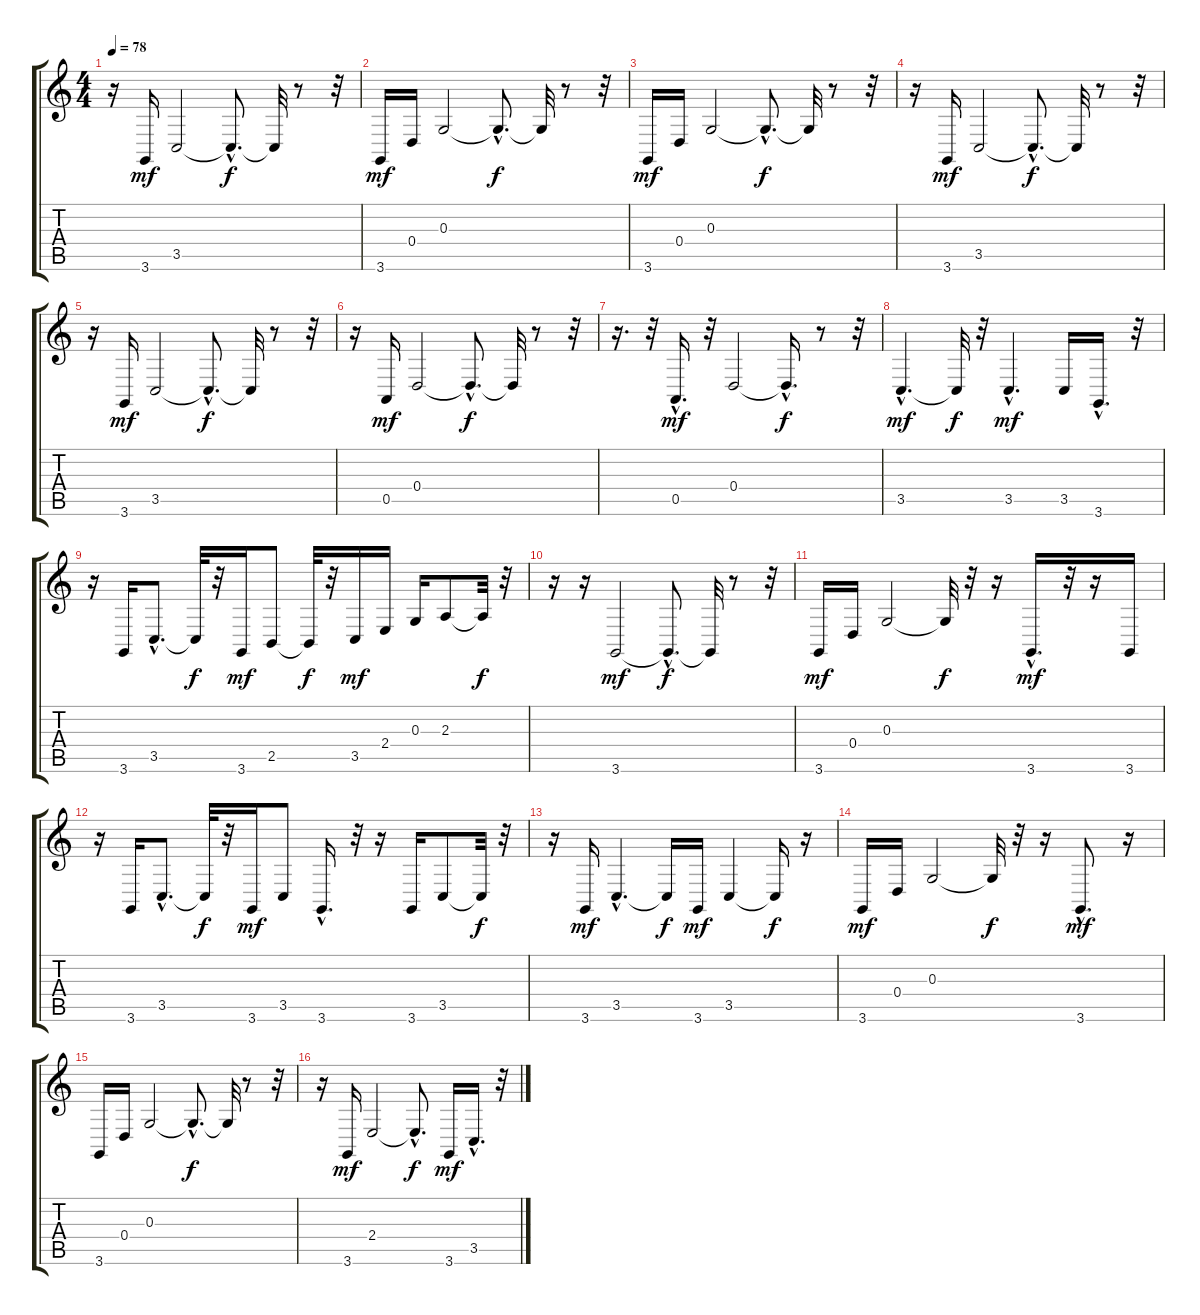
\track "" {instrument acousticgrandpiano}
\staff {score tabs}
\tuning (E4 B3 G3 D3 A2 E2) {hide}
\ts (4 4)
\tempo 78
\clef g2
\ks c
r.16{dy mf} 3.6.16 3.5.2 3.5{hac t}.8{d dy f} 3.5{t}.32 r.8 r.32 |
3.6.16{dy mf} 0.4.16 0.3.2 0.3{hac t}.8{d dy f} 0.3{t}.32 r.8 r.32 |
3.6.16{dy mf} 0.4.16 0.3.2 0.3{hac t}.8{d dy f} 0.3{t}.32 r.8 r.32 |
r.16 3.6.16{dy mf} 3.5.2 3.5{hac t}.8{d dy f} 3.5{t}.32 r.8 r.32 |
r.16 3.6.16{dy mf} 3.5.2 3.5{hac t}.8{d dy f} 3.5{t}.32 r.8 r.32 |
r.16 0.5.16{dy mf} 0.4.2 0.4{hac t}.8{d dy f} 0.4{t}.32 r.8 r.32 |
r.16{d} r.32 0.5{hac}.16{d dy mf} r.32 0.4.2 0.4{hac t}.16{d dy f} r.8 r.32 |
3.5{hac}.4{d dy mf} 3.5{t}.32{dy f} r.32 3.5{hac}.4{d dy mf} 3.5.16 3.6{hac}.16{d} r.32 |
r.16 3.6.16 3.5{hac}.8{d} 3.5{t}.32{dy f} r.32 3.6.16{dy mf} 2.5.8 2.5{t}.32{dy f} r.32 3.5.16{dy mf} 2.4.16 0.3.16 2.3.8 2.3{t}.32{dy f} r.32 |
r.16 r.16 3.6.2{dy mf} 3.6{hac t}.8{d dy f} 3.6{t}.32 r.8 r.32 |
3.6.16{dy mf} 0.4.16 0.3.2 0.3{t}.32{dy f} r.32 r.16 3.6{hac}.16{d dy mf} r.32 r.16 3.6.16 |
r.16 3.6.16 3.5{hac}.8{d} 3.5{t}.32{dy f} r.32 3.6.16{dy mf} 3.5.8 3.6{hac}.16{d} r.32 r.16 3.6.16 3.5.8 3.5{t}.32{dy f} r.32 |
r.16 3.6.16{dy mf} 3.5{hac}.4{d} 3.5{t}.16{dy f} 3.6.16{dy mf} 3.5.4 3.5{t}.16{dy f} r.16 |
3.6.16{dy mf} 0.4.16 0.3.2 0.3{t}.32{dy f} r.32 r.16 3.6{hac}.8{d dy mf} r.16 |
3.6.16 0.4.16 0.3.2 0.3{hac t}.8{d dy f} 0.3{t}.32 r.8 r.32 |
r.16 3.6.16{dy mf} 2.4.2 2.4{hac t}.8{d dy f} 3.6.16{dy mf} 3.5{hac}.16{d} r.32
